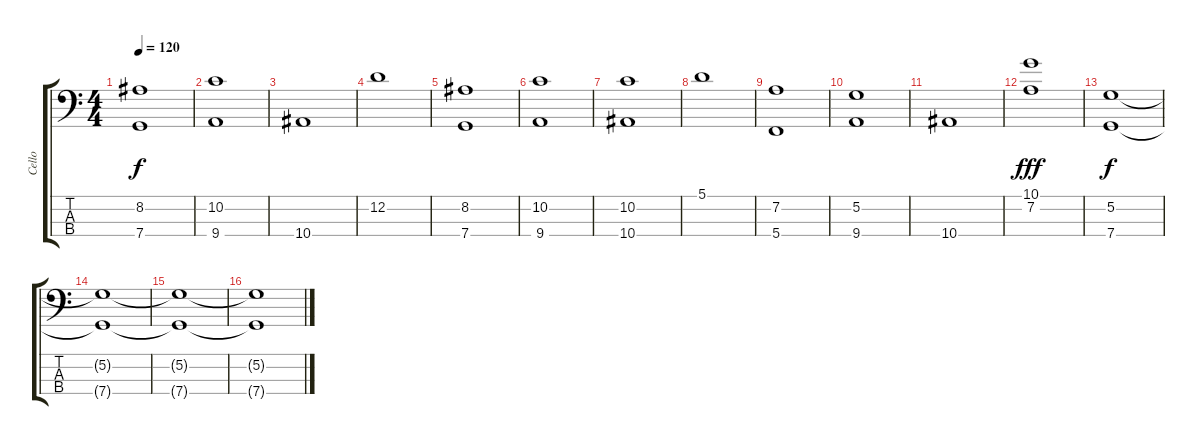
\track ("Cello" "Cello") {instrument cello}
\staff {score tabs}
\tuning (A3 D3 G2 C2) {hide}
\ts (4 4)
\tempo 120
\clef f4
\ks c
(8.2 7.4).1{dy f} |
(10.2 9.4).1 |
10.4.1 |
12.2.1 |
(8.2 7.4).1 |
(10.2 9.4).1 |
(10.2 10.4).1 |
5.1.1 |
(7.2 5.4).1 |
(5.2 9.4).1 |
10.4.1 |
(10.1 7.2).1{dy fff} |
(5.2 7.4).1{dy f} |
(5.2{t} 7.4{t}).1 |
(5.2{t} 7.4{t}).1 |
(5.2{t} 7.4{t}).1
